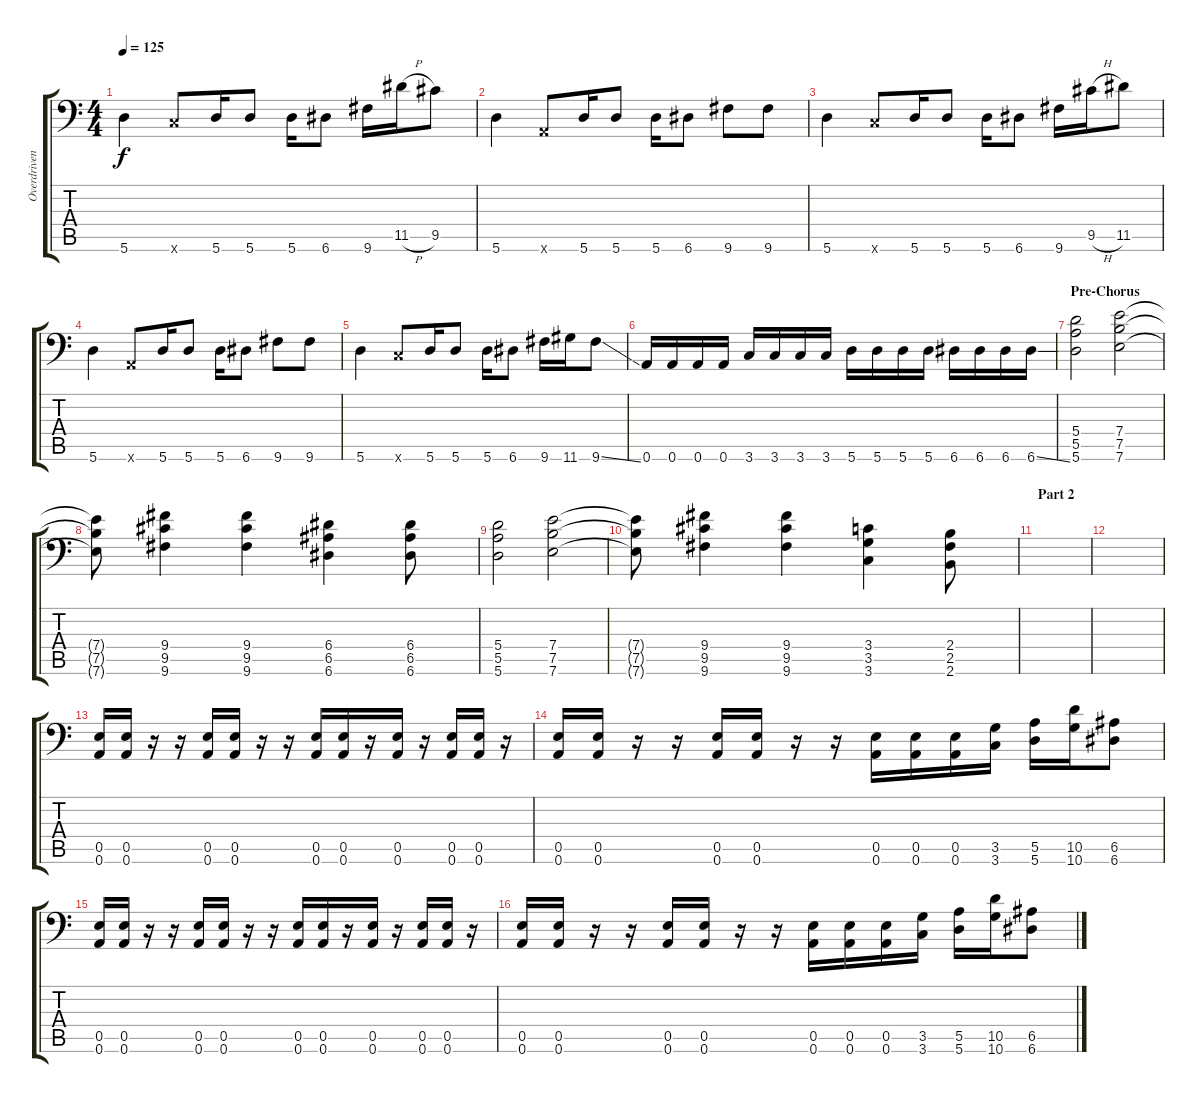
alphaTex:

\track ("Overdriven Guitar" "Overdriven") {instrument overdrivenguitar}
\staff {score tabs}
\tuning (E4 B3 G3 A2 E2 A1) {hide}
\ts (4 4)
\tempo 125
\clef f4
\ks c
5.6.4{dy f} 3.6{x}.8 5.6.16 5.6.8 5.6.16 6.6.8 9.6.16 11.5{h}.16 9.5.8 |
5.6.4 0.6{x}.8 5.6.16 5.6.8 5.6.16 6.6.8 9.6.8 9.6.8 |
5.6.4 3.6{x}.8 5.6.16 5.6.8 5.6.16 6.6.8 9.6.16 9.5{h}.16 11.5.8 |
5.6.4 0.6{x}.8 5.6.16 5.6.8 5.6.16 6.6.8 9.6.8 9.6.8 |
5.6.4 3.6{x}.8 5.6.16 5.6.8 5.6.16 6.6.8 9.6.16 11.6.16 9.6{ss}.8 |
0.6.16 0.6.16 0.6.16 0.6.16 3.6.16 3.6.16 3.6.16 3.6.16 5.6.16 5.6.16 5.6.16 5.6.16 6.6.16 6.6.16 6.6.16 6.6{ss}.16 |
\section ("" "Pre-Chorus")
(5.4 5.5 5.6).2 (7.4 7.5 7.6).2 |
(7.4{t} 7.5{t} 7.6{t}).8 (9.4 9.5 9.6).4 (9.4 9.5 9.6).4 (6.4 6.5 6.6).4 (6.4 6.5 6.6).8 |
(5.4 5.5 5.6).2 (7.4 7.5 7.6).2 |
(7.4{t} 7.5{t} 7.6{t}).8 (9.4 9.5 9.6).4 (9.4 9.5 9.6).4 (3.4 3.5 3.6).4 (2.4 2.5 2.6).8 |
\section ("" "Part 2")
|
|
(0.5 0.6).16 (0.5 0.6).16 r.16 r.16 (0.5 0.6).16 (0.5 0.6).16 r.16 r.16 (0.5 0.6).16 (0.5 0.6).16 r.16 (0.5 0.6).16 r.16 (0.5 0.6).16 (0.5 0.6).16 r.16 |
(0.5 0.6).16 (0.5 0.6).16 r.16 r.16 (0.5 0.6).16 (0.5 0.6).16 r.16 r.16 (0.5 0.6).16 (0.5 0.6).16 (0.5 0.6).16 (3.5 3.6).16 (5.5 5.6).16 (10.5 10.6).16 (6.5 6.6).8 |
(0.5 0.6).16 (0.5 0.6).16 r.16 r.16 (0.5 0.6).16 (0.5 0.6).16 r.16 r.16 (0.5 0.6).16 (0.5 0.6).16 r.16 (0.5 0.6).16 r.16 (0.5 0.6).16 (0.5 0.6).16 r.16 |
(0.5 0.6).16 (0.5 0.6).16 r.16 r.16 (0.5 0.6).16 (0.5 0.6).16 r.16 r.16 (0.5 0.6).16 (0.5 0.6).16 (0.5 0.6).16 (3.5 3.6).16 (5.5 5.6).16 (10.5 10.6).16 (6.5 6.6).8
